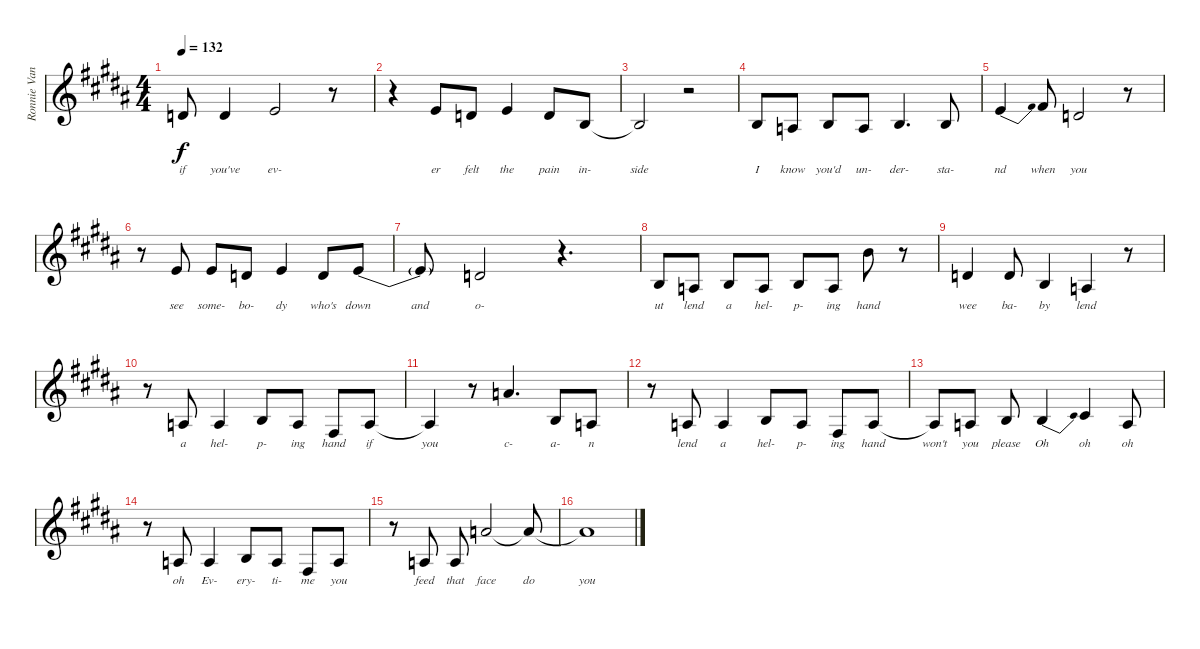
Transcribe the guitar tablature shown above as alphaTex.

\track ("Ronnie Van Zant Vocals" "Ronnie Van") {instrument lead2sawtooth}
\staff {score}
\tuning (E4 B3 G3 D3 A2 E2) {hide}
\ts (4 4)
\tempo 132
\clef g2
\ks b
7.3{t}.8{lyrics (0 "if") lyrics (1 "") lyrics (2 "") lyrics (3 "") lyrics (4 "") dy f} 7.3.4{lyrics (0 "you've") lyrics (1 "") lyrics (2 "") lyrics (3 "") lyrics (4 "")} 9.3.2{lyrics (0 "ev-") lyrics (1 "") lyrics (2 "") lyrics (3 "") lyrics (4 "")} r.8 |
r.4 9.3.8{lyrics (0 "er") lyrics (1 "") lyrics (2 "") lyrics (3 "") lyrics (4 "")} 7.3.8{lyrics (0 "felt") lyrics (1 "") lyrics (2 "") lyrics (3 "") lyrics (4 "")} 9.3.4{lyrics (0 "the") lyrics (1 "") lyrics (2 "") lyrics (3 "") lyrics (4 "")} 7.3.8{lyrics (0 "pain") lyrics (1 "") lyrics (2 "") lyrics (3 "") lyrics (4 "")} 9.4.8{lyrics (0 "in-") lyrics (1 "") lyrics (2 "") lyrics (3 "") lyrics (4 "")} |
9.4{t}.2{lyrics (0 "side") lyrics (1 "") lyrics (2 "") lyrics (3 "") lyrics (4 "")} r.2 |
9.4.8{lyrics (0 "I") lyrics (1 "") lyrics (2 "") lyrics (3 "") lyrics (4 "")} 7.4.8{lyrics (0 "know") lyrics (1 "") lyrics (2 "") lyrics (3 "") lyrics (4 "")} 9.4.8{lyrics (0 "you'd") lyrics (1 "") lyrics (2 "") lyrics (3 "") lyrics (4 "")} 7.4.8{lyrics (0 "un-") lyrics (1 "") lyrics (2 "") lyrics (3 "") lyrics (4 "")} 9.4.4{d lyrics (0 "der-") lyrics (1 "") lyrics (2 "") lyrics (3 "") lyrics (4 "")} 9.4.8{lyrics (0 "sta-") lyrics (1 "") lyrics (2 "") lyrics (3 "") lyrics (4 "")} |
9.3{be (bend 0 0 60 4)}.4{lyrics (0 "nd") lyrics (1 "") lyrics (2 "") lyrics (3 "") lyrics (4 "")} 9.3{be (custom 0 4 15 4 30 0 60 0)}.8{lyrics (0 "when") lyrics (1 "") lyrics (2 "") lyrics (3 "") lyrics (4 "")} 7.3.2{lyrics (0 "you") lyrics (1 "") lyrics (2 "") lyrics (3 "") lyrics (4 "")} r.8 |
r.8 9.3.8{lyrics (0 "see") lyrics (1 "") lyrics (2 "") lyrics (3 "") lyrics (4 "")} 9.3.8{lyrics (0 "some-") lyrics (1 "") lyrics (2 "") lyrics (3 "") lyrics (4 "")} 7.3.8{lyrics (0 "bo-") lyrics (1 "") lyrics (2 "") lyrics (3 "") lyrics (4 "")} 9.3.4{lyrics (0 "dy") lyrics (1 "") lyrics (2 "") lyrics (3 "") lyrics (4 "")} 7.3.8{lyrics (0 "who's") lyrics (1 "") lyrics (2 "") lyrics (3 "") lyrics (4 "")} 9.3{be (custom 0 0 10 4 20 4 30 0 60 0)}.8{lyrics (0 "down") lyrics (1 "") lyrics (2 "") lyrics (3 "") lyrics (4 "")} |
9.3{t}.8{lyrics (0 "and") lyrics (1 "") lyrics (2 "") lyrics (3 "") lyrics (4 "")} 7.3.2{lyrics (0 "o-") lyrics (1 "") lyrics (2 "") lyrics (3 "") lyrics (4 "")} r.4{d} |
9.4.8{lyrics (0 "ut") lyrics (1 "") lyrics (2 "") lyrics (3 "") lyrics (4 "")} 7.4.8{lyrics (0 "lend") lyrics (1 "") lyrics (2 "") lyrics (3 "") lyrics (4 "")} 9.4.8{lyrics (0 "a") lyrics (1 "") lyrics (2 "") lyrics (3 "") lyrics (4 "")} 7.4.8{lyrics (0 "hel-") lyrics (1 "") lyrics (2 "") lyrics (3 "") lyrics (4 "")} 9.4.8{lyrics (0 "p-") lyrics (1 "") lyrics (2 "") lyrics (3 "") lyrics (4 "")} 7.4.8{lyrics (0 "ing") lyrics (1 "") lyrics (2 "") lyrics (3 "") lyrics (4 "")} 7.1.8{lyrics (0 "hand") lyrics (1 "") lyrics (2 "") lyrics (3 "") lyrics (4 "")} r.8 |
7.3.4{lyrics (0 "wee") lyrics (1 "") lyrics (2 "") lyrics (3 "") lyrics (4 "")} 7.3.8{lyrics (0 "ba-") lyrics (1 "") lyrics (2 "") lyrics (3 "") lyrics (4 "")} 9.4.4{lyrics (0 "by") lyrics (1 "") lyrics (2 "") lyrics (3 "") lyrics (4 "")} 7.4.4{lyrics (0 "lend") lyrics (1 "") lyrics (2 "") lyrics (3 "") lyrics (4 "")} r.8 |
r.8 7.4.8{lyrics (0 "a") lyrics (1 "") lyrics (2 "") lyrics (3 "") lyrics (4 "")} 7.4.4{lyrics (0 "hel-") lyrics (1 "") lyrics (2 "") lyrics (3 "") lyrics (4 "")} 9.4.8{lyrics (0 "p-") lyrics (1 "") lyrics (2 "") lyrics (3 "") lyrics (4 "")} 7.4.8{lyrics (0 "ing") lyrics (1 "") lyrics (2 "") lyrics (3 "") lyrics (4 "")} 9.5.8{lyrics (0 "hand") lyrics (1 "") lyrics (2 "") lyrics (3 "") lyrics (4 "")} 7.4.8{lyrics (0 "if") lyrics (1 "") lyrics (2 "") lyrics (3 "") lyrics (4 "")} |
7.4{t}.4{lyrics (0 "you") lyrics (1 "") lyrics (2 "") lyrics (3 "") lyrics (4 "")} r.8 10.2.4{d lyrics (0 "c-") lyrics (1 "") lyrics (2 "") lyrics (3 "") lyrics (4 "")} 9.4{be (custom 0 0 10 4 20 4 30 0 60 0)}.8{lyrics (0 "a-") lyrics (1 "") lyrics (2 "") lyrics (3 "") lyrics (4 "")} 7.4.8{lyrics (0 "n") lyrics (1 "") lyrics (2 "") lyrics (3 "") lyrics (4 "")} |
r.8 7.4.8{lyrics (0 "lend") lyrics (1 "") lyrics (2 "") lyrics (3 "") lyrics (4 "")} 7.4.4{lyrics (0 "a") lyrics (1 "") lyrics (2 "") lyrics (3 "") lyrics (4 "")} 9.4.8{lyrics (0 "hel-") lyrics (1 "") lyrics (2 "") lyrics (3 "") lyrics (4 "")} 7.4.8{lyrics (0 "p-") lyrics (1 "") lyrics (2 "") lyrics (3 "") lyrics (4 "")} 9.5.8{lyrics (0 "ing") lyrics (1 "") lyrics (2 "") lyrics (3 "") lyrics (4 "")} 7.4.8{lyrics (0 "hand") lyrics (1 "") lyrics (2 "") lyrics (3 "") lyrics (4 "")} |
7.4{t}.8{lyrics (0 "won't") lyrics (1 "") lyrics (2 "") lyrics (3 "") lyrics (4 "")} 7.4.8{lyrics (0 "you") lyrics (1 "") lyrics (2 "") lyrics (3 "") lyrics (4 "")} 9.4.8{lyrics (0 "please") lyrics (1 "") lyrics (2 "") lyrics (3 "") lyrics (4 "")} 9.4{be (bend 0 0 60 4)}.4{lyrics (0 "Oh") lyrics (1 "") lyrics (2 "") lyrics (3 "") lyrics (4 "")} 9.4{be (custom 0 4 15 4 30 0 60 0)}.4{lyrics (0 "oh") lyrics (1 "") lyrics (2 "") lyrics (3 "") lyrics (4 "")} 7.4.8{lyrics (0 "oh") lyrics (1 "") lyrics (2 "") lyrics (3 "") lyrics (4 "")} |
r.8 7.4.8{lyrics (0 "oh") lyrics (1 "") lyrics (2 "") lyrics (3 "") lyrics (4 "")} 7.4.4{lyrics (0 "Ev-") lyrics (1 "") lyrics (2 "") lyrics (3 "") lyrics (4 "")} 9.4.8{lyrics (0 "ery-") lyrics (1 "") lyrics (2 "") lyrics (3 "") lyrics (4 "")} 7.4.8{lyrics (0 "ti-") lyrics (1 "") lyrics (2 "") lyrics (3 "") lyrics (4 "")} 9.5.8{lyrics (0 "me") lyrics (1 "") lyrics (2 "") lyrics (3 "") lyrics (4 "")} 7.4.8{lyrics (0 "you") lyrics (1 "") lyrics (2 "") lyrics (3 "") lyrics (4 "")} |
r.8 7.4.8{lyrics (0 "feed") lyrics (1 "") lyrics (2 "") lyrics (3 "") lyrics (4 "")} 7.4.8{lyrics (0 "that") lyrics (1 "") lyrics (2 "") lyrics (3 "") lyrics (4 "")} 10.2.2{lyrics (0 "face") lyrics (1 "") lyrics (2 "") lyrics (3 "") lyrics (4 "")} 10.2{t}.8{lyrics (0 "do") lyrics (1 "") lyrics (2 "") lyrics (3 "") lyrics (4 "")} |
10.2{t}.1{lyrics (0 "you") lyrics (1 "") lyrics (2 "") lyrics (3 "") lyrics (4 "")}
